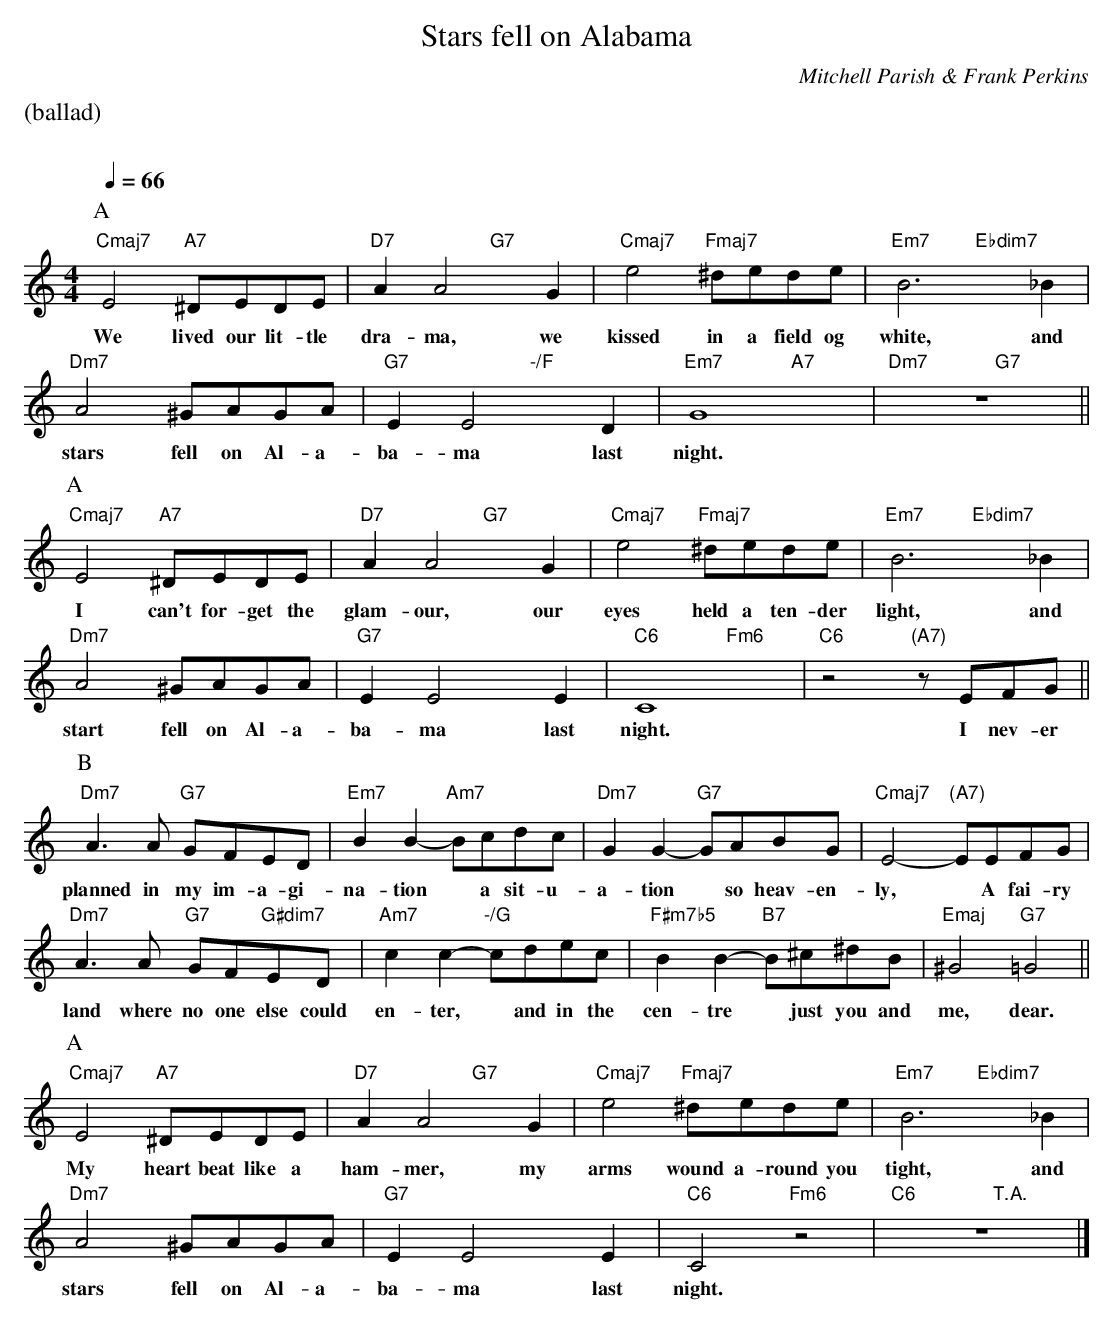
X:1
T:Stars fell on Alabama
M:4/4
L:1/8
C:Mitchell Parish & Frank Perkins
Q:1/4=66
%%staves (chords melody)
K:C
%%text (ballad)
%%vskip 20
P:A
V:chords
"Cmaj7"x4 "A7"x4 | "D7"x4 "G7"x4 | "Cmaj7"x4 "Fmaj7"x4 | "Em7"x4 "Ebdim7"x4 |
"Dm7"x4 x4 | "G7"x4 "-/F"x4 | "Em7"x4 "A7"x4 | "Dm7"x4 "G7"x4 ||
V:melody
E4 ^DEDE | A2A4G2 | e4 ^dede | B6_B2 |
w:We lived our lit-tle dra-ma, we kissed in a field og white, and
A4 ^GAGA | E2E4D2 | G8 | z8 ||
w:stars fell on Al-a-ba-ma last night.
P:A
V:chords
"Cmaj7"x4 "A7"x4 | "D7"x4 "G7"x4 | "Cmaj7"x4 "Fmaj7"x4 | "Em7"x4 "Ebdim7"x4 |
"Dm7"x4 x4 | "G7"x4 x4 | "C6"x4 "Fm6"x4 | "C6"x4 "(A7)"x4 ||
V:melody
E4 ^DEDE | A2A4G2 | e4 ^dede | B6_B2 |
w:I can't for-get the glam-our, our eyes held a ten-der light, and
A4 ^GAGA | E2E4E2 | C8 | z4 zEFG ||
w:start fell on Al-a-ba-ma last night. I nev-er
P:B
V:chords
"Dm7"x4 "G7"x4 | "Em7"x4 "Am7"x4 | "Dm7"x4 "G7"x4 | "Cmaj7"x4 "(A7)"x4 |
"Dm7"x4 "G7"x2 "G#dim7"x2 | "Am7"x4 "-/G"x4 | "F#m7b5"x4 "B7"x4 | "Emaj"x4 "G7"x4 ||
V:melody
A3A GFED | B2B2- Bcdc | G2G2- GABG | E4- EEFG |
w:planned in my im-a-gi-na-tion* a sit-u-a-tion* so heav-en-ly, * A fai-ry
A3A GFED | c2c2- cdec | B2B2- B^c^dB | ^G4=G4 ||
w:land where no one else could en-ter,* and in the cen-tre* just you and me, dear.
P:A
V:chords
"Cmaj7"x4 "A7"x4 | "D7"x4 "G7"x4 | "Cmaj7"x4 "Fmaj7"x4 | "Em7"x4 "Ebdim7"x4 |
"Dm7"x4 x4 | "G7"x4 x4 | "C6"x4 "Fm6"x4 | "C6"x4 "T.A."x4 |]
V:melody
E4 ^DEDE | A2A4G2 | e4 ^dede | B6_B2 |
w:My heart beat like a ham-mer, my arms wound a-round you tight, and
A4 ^GAGA | E2E4E2 | C4z4 | z8 |]
w: stars fell on Al-a-ba-ma last night.
